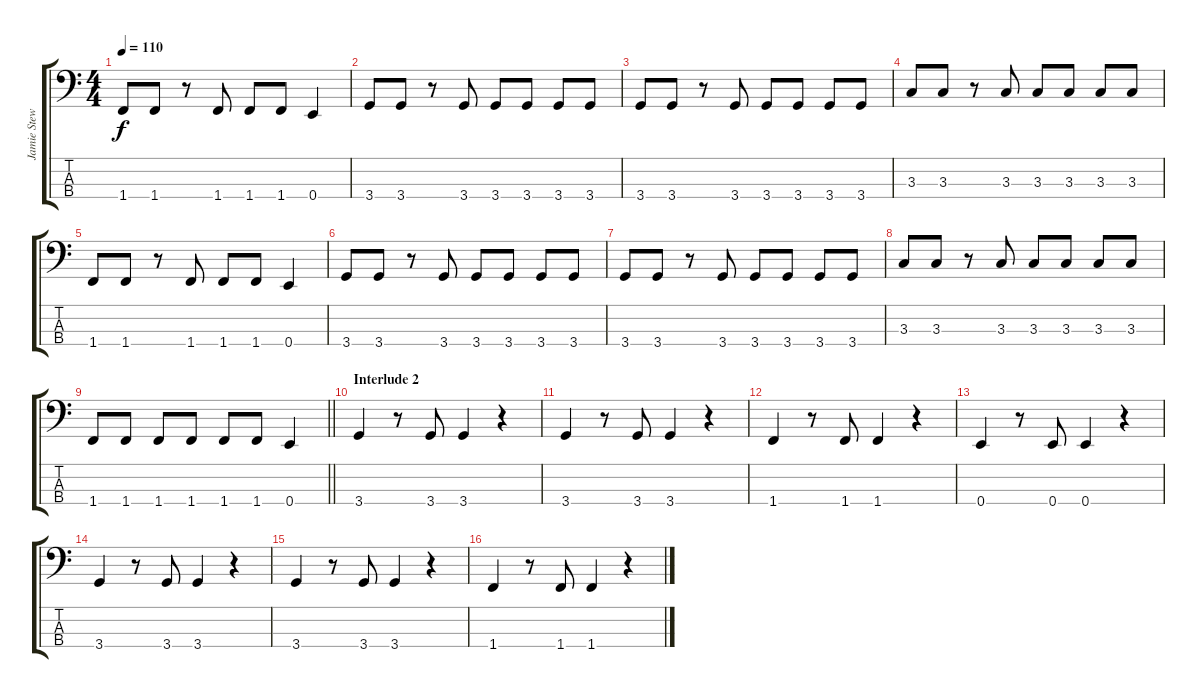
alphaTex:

\track ("Jamie Stewart - Bass" "Jamie Stew") {instrument electricbasspick}
\staff {score tabs}
\tuning (G2 D2 A1 E1) {hide}
\ts (4 4)
\tempo 110
\clef f4
\ks c
1.4.8{dy f} 1.4.8 r.8 1.4.8 1.4.8 1.4.8 0.4.4 |
3.4.8 3.4.8 r.8 3.4.8 3.4.8 3.4.8 3.4.8 3.4.8 |
3.4.8 3.4.8 r.8 3.4.8 3.4.8 3.4.8 3.4.8 3.4.8 |
3.3.8 3.3.8 r.8 3.3.8 3.3.8 3.3.8 3.3.8 3.3.8 |
1.4.8 1.4.8 r.8 1.4.8 1.4.8 1.4.8 0.4.4 |
3.4.8 3.4.8 r.8 3.4.8 3.4.8 3.4.8 3.4.8 3.4.8 |
3.4.8 3.4.8 r.8 3.4.8 3.4.8 3.4.8 3.4.8 3.4.8 |
3.3.8 3.3.8 r.8 3.3.8 3.3.8 3.3.8 3.3.8 3.3.8 |
\barLineRight lightlight
1.4.8 1.4.8 1.4.8 1.4.8 1.4.8 1.4.8 0.4.4 |
\section ("" "Interlude 2")
3.4.4{volume 16} r.8 3.4.8 3.4.4 r.4 |
3.4.4 r.8 3.4.8 3.4.4 r.4 |
1.4.4 r.8 1.4.8 1.4.4 r.4 |
0.4.4 r.8 0.4.8 0.4.4 r.4 |
3.4.4 r.8 3.4.8 3.4.4 r.4 |
3.4.4 r.8 3.4.8 3.4.4 r.4 |
1.4.4 r.8 1.4.8 1.4.4 r.4
